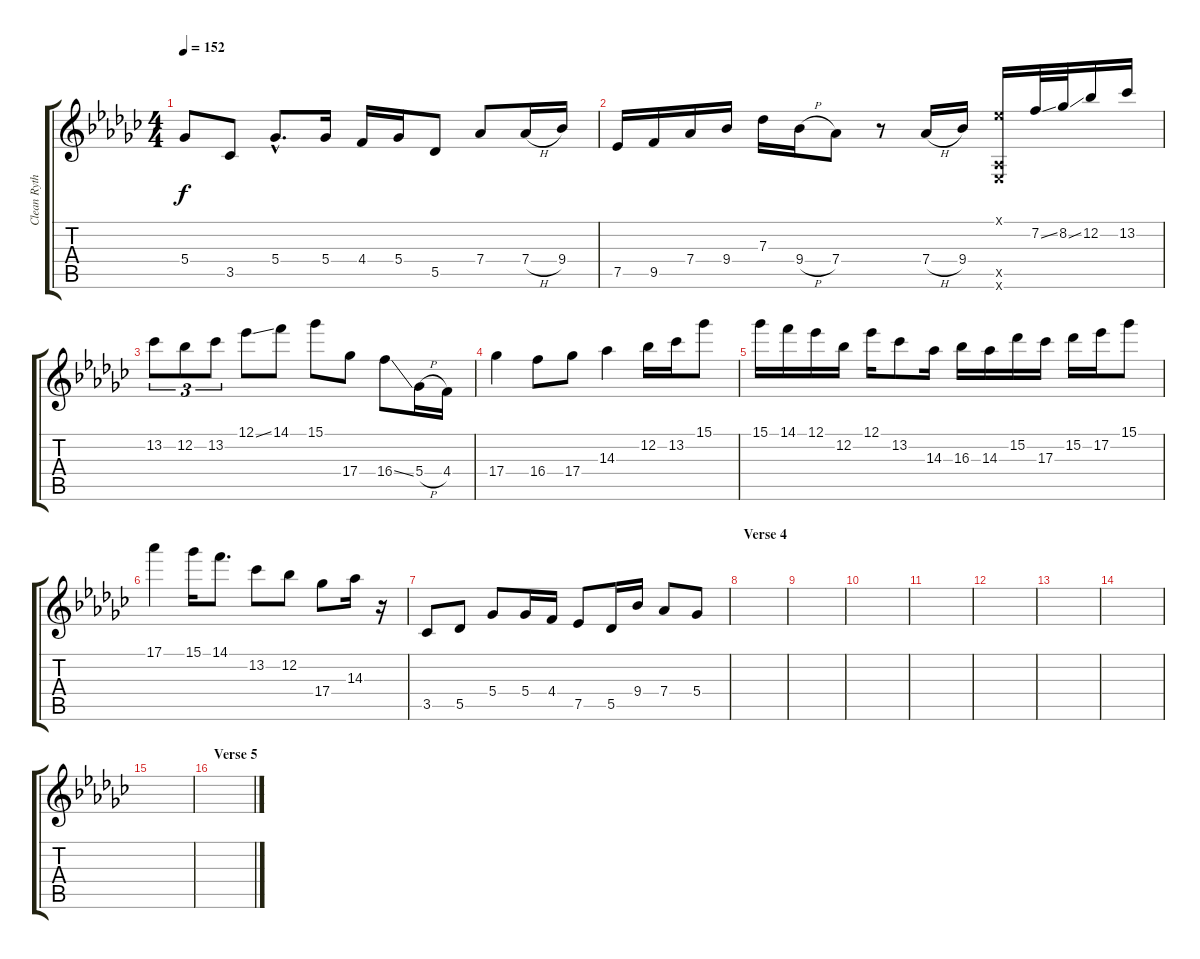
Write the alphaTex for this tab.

\track ("Clean Rythm" "Clean Ryth") {instrument electricguitarclean}
\staff {score tabs}
\tuning (Eb4 Bb3 Gb3 Db3 Ab2 Eb2) {hide}
\ts (4 4)
\tempo 152
\clef g2
\ks gb
5.4.8{dy f} 3.5.8 5.4{hac}.8{d} 5.4.16 4.4.16 5.4.16 5.5.8 7.4.8 7.4{h}.16 9.4.16 |
7.5.16 9.5.16 7.4.16 9.4.16 7.3.16 9.4{h}.16 7.4.8 r.8 7.4{h}.16 9.4.16 (0.1{x} 0.5{x} 0.6{x}).16{instrument electricguitarjazz} 7.2{ss}.32 8.2{ss}.32 12.2.16 13.2.16 |
13.2.8{tu (3 2)} 12.2.8{tu (3 2)} 13.2.8{tu (3 2)} 12.1{ss}.8 14.1.8 15.1.8 17.4.8 16.4{ss}.8 5.4{h}.16 4.4.16 |
17.4.4 16.4.8 17.4.8 14.3.4 12.2.16 13.2.16 15.1.8 |
15.1.16 14.1.16 12.1.16 12.2.16 12.1.16 13.2.8 14.3.16 16.3.16 14.3.16 15.2.16 17.3.16 15.2.16 17.2.16 15.1.8 |
17.1.4 15.1.16 14.1.8{d} 13.2.8 12.2.8 17.4.8 14.3.16 r.16{instrument electricguitarclean} |
3.5.8 5.5.8 5.4.8 5.4.16 4.4.16 7.5.8 5.5.16 9.4.16 7.4.8 5.4.8 |
\section ("" "Verse 4")
|
|
|
|
|
|
|
|
\section ("" "Verse 5")
